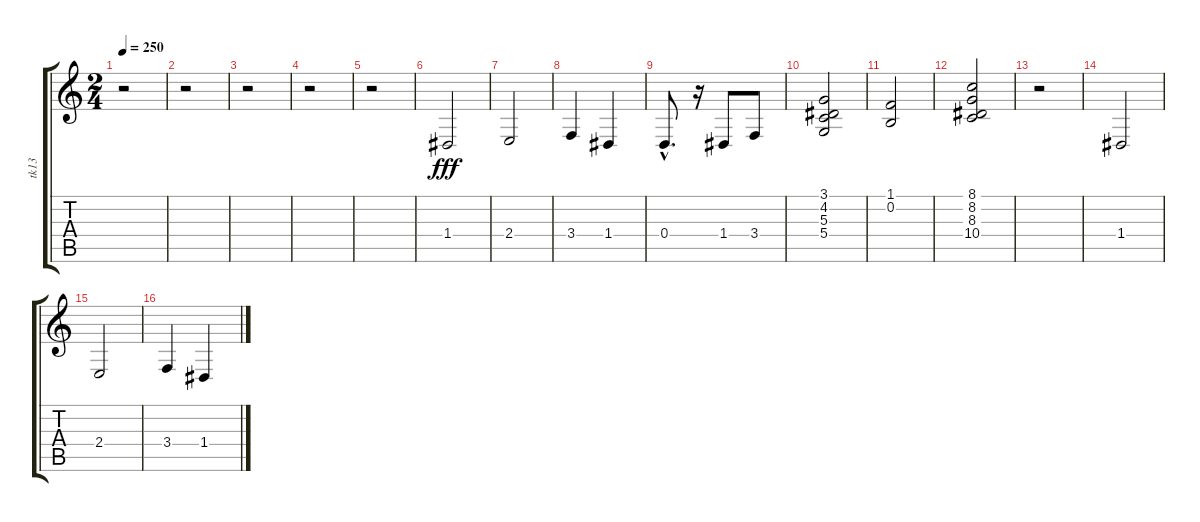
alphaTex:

\track ("tk13" "tk13") {instrument stringensemble1}
\staff {score tabs}
\tuning (E4 B3 G3 D3 A2 E2) {hide}
\ts (2 4)
\tempo 250
\clef g2
\ks c
r.2{dy fff} |
r.2 |
r.2 |
r.2 |
r.2 |
1.4.2 |
2.4.2 |
3.4.4 1.4.4 |
0.4{hac}.8{d} r.16 1.4.8 3.4.8 |
(3.1 4.2 5.3 5.4).2 |
(1.1 0.2).2 |
(8.1 8.2 8.3 10.4).2 |
r.2 |
1.4.2 |
2.4.2 |
3.4.4 1.4.4
